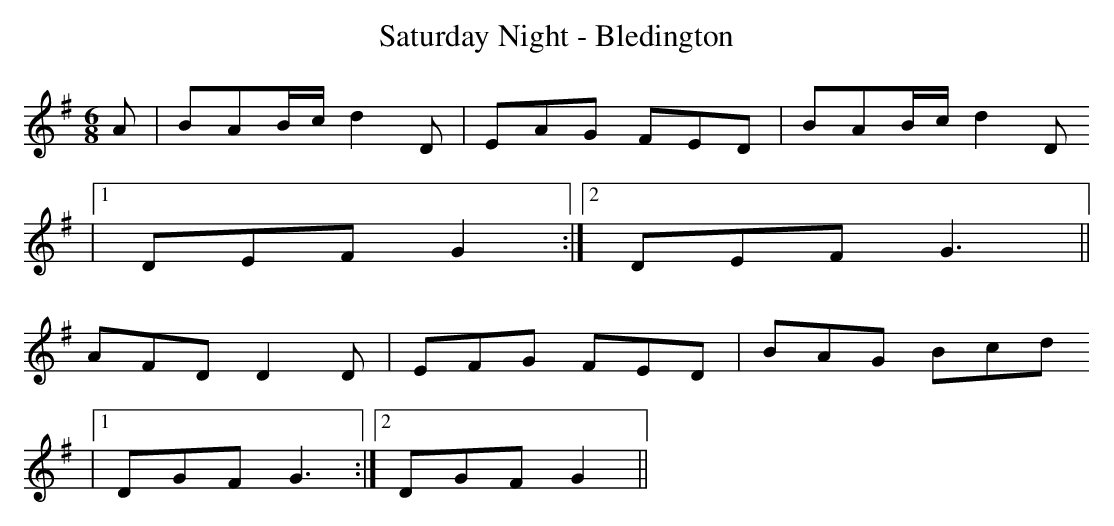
X:1
T:Saturday Night - Bledington
M:6/8
L:1/8
K:G
A|BAB/2c/2 d2 D|EAG FED|BAB/2c/2 d2 D
|1 DEF G2:|2 DEF G3||
AFD D2 D|EFG FED|BAG Bcd
|1 DGF G3:|2 DGF G2||
